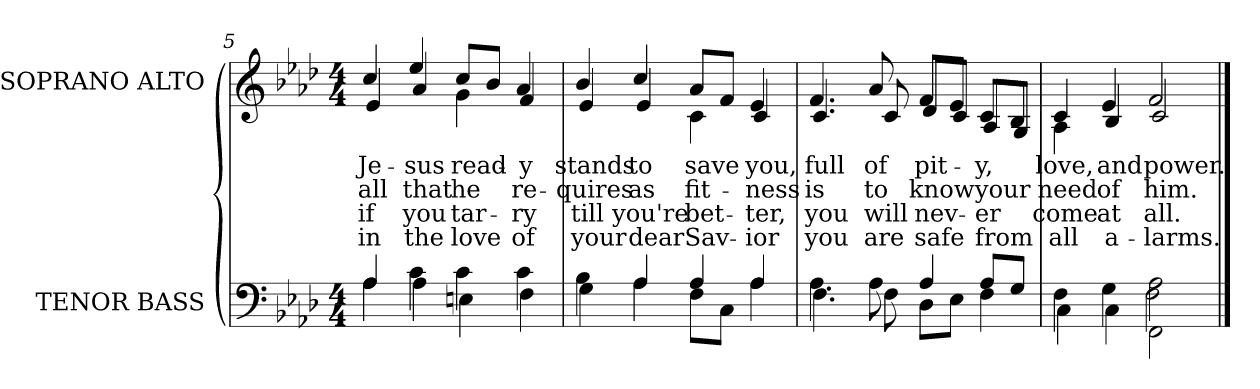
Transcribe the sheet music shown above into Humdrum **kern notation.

**kern	**kern	**text	**text	**text	**text
*part2	*part1	*part1	*part1	*part1	*part1
*staff2	*staff1	*staff1	*staff1	*staff1	*staff1
*I"TENOR BASS	*I"SOPRANO ALTO	*	*	*	*
*I'T. B.	*I'S. A.	*	*	*	*
*clefF4	*clefG2	*	*	*	*
*k[b-e-a-d-]	*k[b-e-a-d-]	*	*	*	*
*A-:	*A-:	*	*	*	*
*M4/4	*M4/4	*	*	*	*
=5	=5	=5	=5	=5	=5
*^	*	*	*	*	*
!	!	!	!LO:LY:b:color=#000000	!LO:LY:b:color=#000000	!LO:LY:b:color=#000000	!LO:LY:b:color=#000000
*	*	*^	*	*	*	*
4A-i/	4A-i\	4cci/	4e-i/	Je-	all	if	in
!	!	!	!	!LO:LY:b:color=#000000	!LO:LY:b:color=#000000	!LO:LY:b:color=#000000	!LO:LY:b:color=#000000
4ci\	4A-i\	4ee-i/	4a-i/	-sus	that	you	the
!	!	!	!	!LO:LY:b:color=#000000	!LO:LY:b:color=#000000	!LO:LY:b:color=#000000	!LO:LY:b:color=#000000
4ci\	4Eni\	8cci/L	4gi\	read-	he	tar-	love
.	.	8b-i/J	.	.	.	.	.
!	!	!	!	!LO:LY:b:color=#000000	!LO:LY:b:color=#000000	!LO:LY:b:color=#000000	!LO:LY:b:color=#000000
4ci\	4Fi\	4a-i/	4fi/	-y	re-	-ry	of
!!LO:LB:g=z	!!
=6	=6	=6	=6	=6	=6	=6	=6
!	!	!	!	!LO:LY:b:color=#000000	!LO:LY:b:color=#000000	!LO:LY:b:color=#000000	!LO:LY:b:color=#000000
4B-i\	4Gi\	4b-i/	4e-i/	stands	-quires	till	your
!	!	!	!	!LO:LY:b:color=#000000	!LO:LY:b:color=#000000	!LO:LY:b:color=#000000	!LO:LY:b:color=#000000
4A-i/	4A-i\	4cci/	4e-i/	to	as	you're	dear
!	!	!	!	!LO:LY:b:color=#000000	!LO:LY:b:color=#000000	!LO:LY:b:color=#000000	!LO:LY:b:color=#000000
4A-i/	8Fi\L	8a-i/L	4ci\	save	fit-	bet-	Sav-
.	8Ci\J	8fi/J	.	.	.	.	.
!	!	!	!	!LO:LY:b:color=#000000	!LO:LY:b:color=#000000	!LO:LY:b:color=#000000	!LO:LY:b:color=#000000
4A-i/	4A-i\	4e-i/	4ci/	you,	-ness	-ter,	-ior
=7	=7	=7	=7	=7	=7	=7	=7
!	!	!	!	!LO:LY:b:color=#000000	!LO:LY:b:color=#000000	!LO:LY:b:color=#000000	!LO:LY:b:color=#000000
4.A-i\	4.Fi\	4.fi/	4.ci/	full	is	you	you
!	!	!	!	!LO:LY:b:color=#000000	!LO:LY:b:color=#000000	!LO:LY:b:color=#000000	!LO:LY:b:color=#000000
8A-i\	8Fi\	8a-i/	8ci/	of	to	will	are
!	!	!	!	!LO:LY:b:color=#000000	!LO:LY:b:color=#000000	!LO:LY:b:color=#000000	!LO:LY:b:color=#000000
4A-i/	8D-i\L	8fi/L	8d-i/L	pit-	know	nev-	safe
.	8E-i\J	8e-i/J	8ci/J	.	.	.	.
!	!	!	!	!LO:LY:b:color=#000000	!LO:LY:b:color=#000000	!LO:LY:b:color=#000000	!LO:LY:b:color=#000000
8A-i/L	4Fi\	8ci/L	8A-i/L	-y,	your	-er	from
8Gi/J	.	8B-i/J	8Gi/J	.	.	.	.
=8	=8	=8	=8	=8	=8	=8	=8
*	*^	*	*	*	*	*	*
!	!	!	!	!	!LO:LY:b:color=#000000	!LO:LY:b:color=#000000	!LO:LY:b:color=#000000	!LO:LY:b:color=#000000
2ryy	4Fi\	4Ci\	4ci/	4A-i\	love,	need	come	all
!	!	!	!	!	!LO:LY:b:color=#000000	!LO:LY:b:color=#000000	!LO:LY:b:color=#000000	!LO:LY:b:color=#000000
.	4Gi\	4Ci\	4e-i/	4B-i/	and	of	at	a-
!	!	!	!	!	!LO:LY:b:color=#000000	!LO:LY:b:color=#000000	!LO:LY:b:color=#000000	!LO:LY:b:color=#000000
2FFi\	2A-i\	2Fi\	2fi/	2ci/	power.	him.	all.	-larms.
*v	*v	*v	*	*	*	*	*	*
*	*v	*v	*	*	*	*
==	==	==	==	==	==
*-	*-	*-	*-	*-	*-
